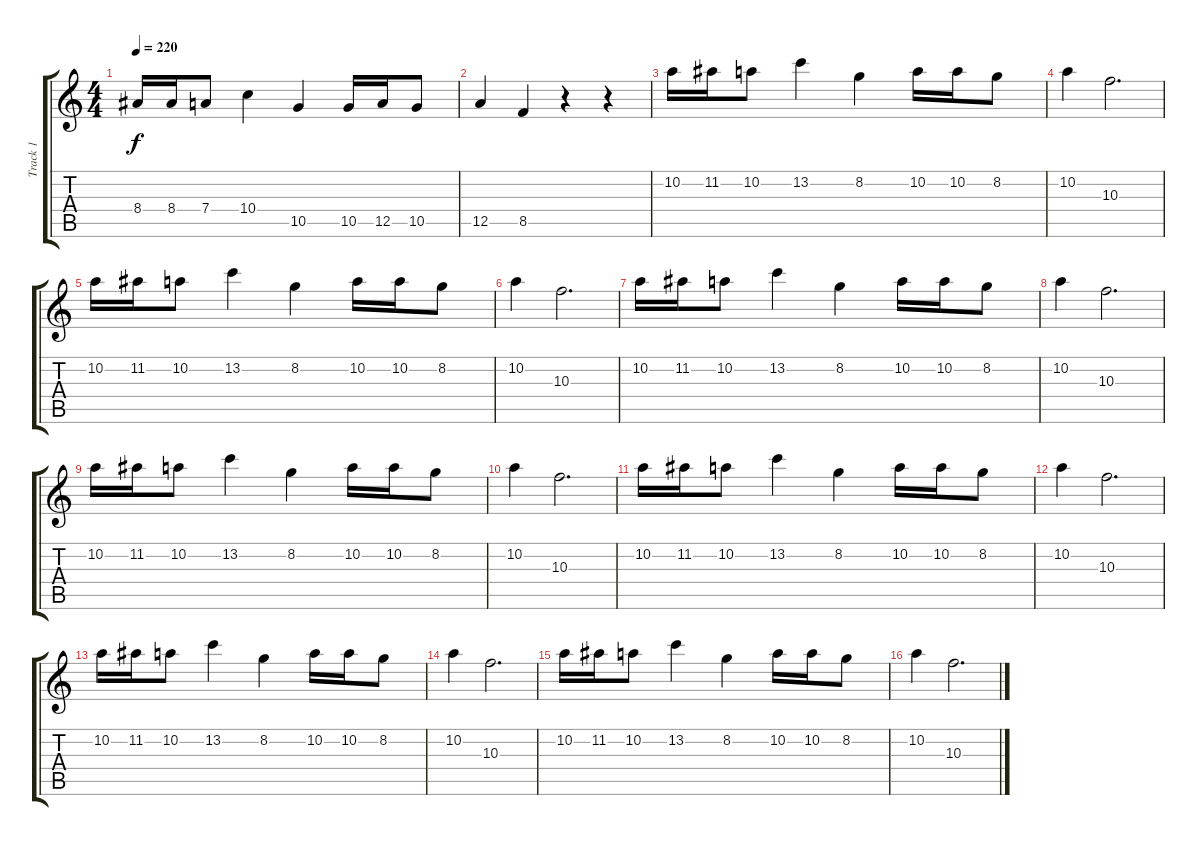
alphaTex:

\track ("Track 1" "Track 1") {instrument distortionguitar}
\staff {score tabs}
\tuning (E4 B3 G3 D3 A2 D2) {hide}
\ts (4 4)
\tempo 220
\clef g2
\ks c
8.4.16{dy f} 8.4.16 7.4.8 10.4.4 10.5.4 10.5.16 12.5.16 10.5.8 |
12.5.4 8.5.4 r.4 r.4 |
10.2.16 11.2.16 10.2.8 13.2.4 8.2.4 10.2.16 10.2.16 8.2.8 |
10.2.4 10.3.2{d} |
10.2.16 11.2.16 10.2.8 13.2.4 8.2.4 10.2.16 10.2.16 8.2.8 |
10.2.4 10.3.2{d} |
10.2.16 11.2.16 10.2.8 13.2.4 8.2.4 10.2.16 10.2.16 8.2.8 |
10.2.4 10.3.2{d} |
10.2.16 11.2.16 10.2.8 13.2.4 8.2.4 10.2.16 10.2.16 8.2.8 |
10.2.4 10.3.2{d} |
10.2.16 11.2.16 10.2.8 13.2.4 8.2.4 10.2.16 10.2.16 8.2.8 |
10.2.4 10.3.2{d} |
10.2.16 11.2.16 10.2.8 13.2.4 8.2.4 10.2.16 10.2.16 8.2.8 |
10.2.4 10.3.2{d} |
10.2.16 11.2.16 10.2.8 13.2.4 8.2.4 10.2.16 10.2.16 8.2.8 |
10.2.4 10.3.2{d}
